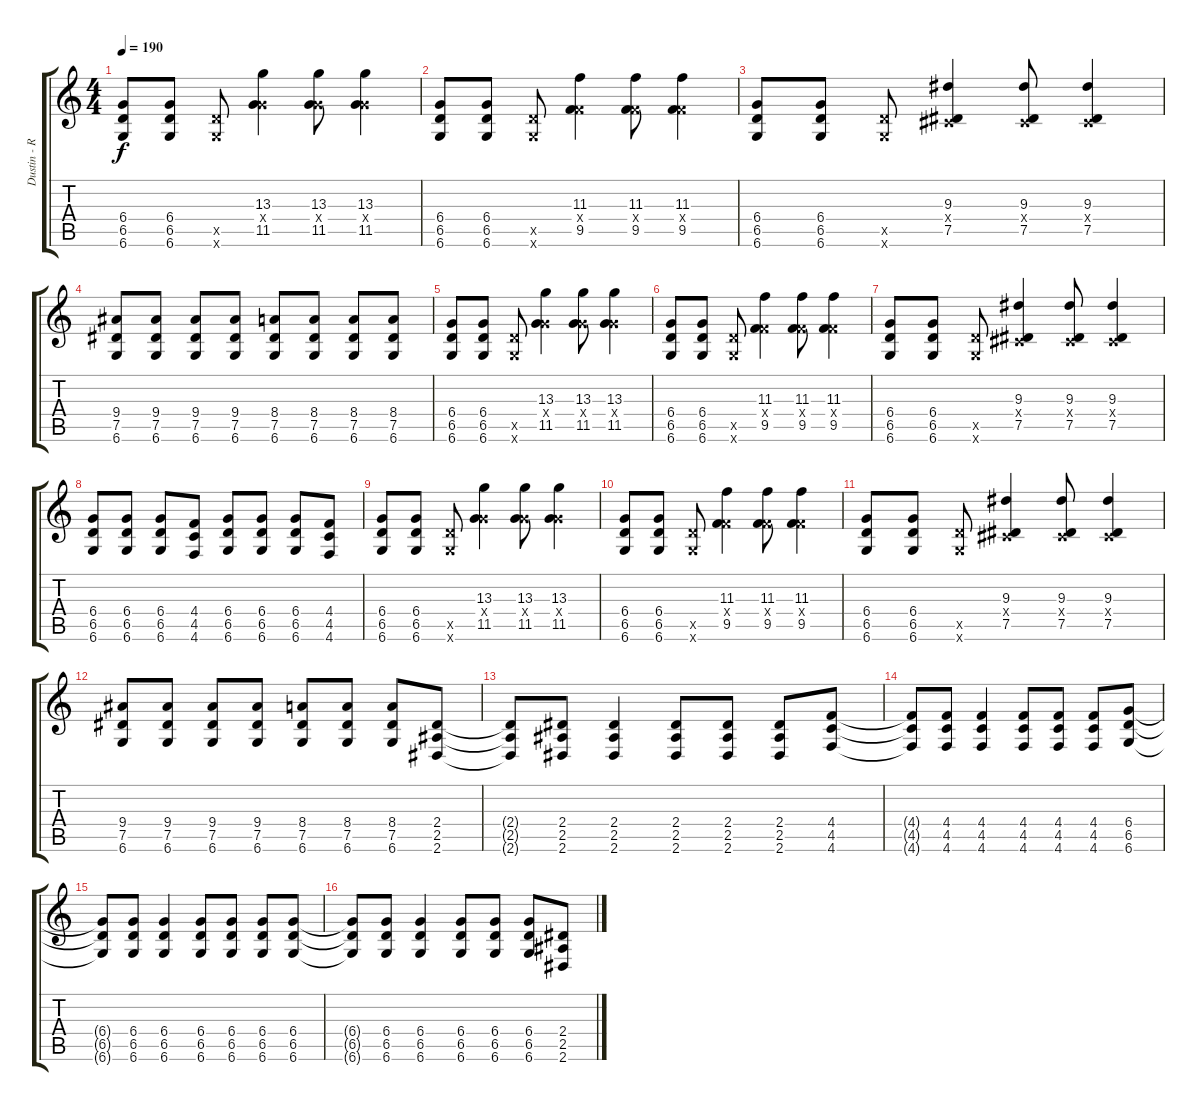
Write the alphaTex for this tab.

\track ("Dustin - Rythem" "Dustin - R") {instrument overdrivenguitar}
\staff {score tabs}
\tuning (Eb4 Bb3 Gb3 Db3 Ab2 Db2) {hide}
\ts (4 4)
\tempo 190
\clef g2
\ks c
(6.4 6.5 6.6).8{dy f} (6.4 6.5 6.6).8 (6.5{x} 6.6{x}).8 (13.3 6.4{x} 11.5).4 (13.3 6.4{x} 11.5).8 (13.3 6.4{x} 11.5).4 |
(6.4 6.5 6.6).8 (6.4 6.5 6.6).8 (6.5{x} 6.6{x}).8 (11.3 4.4{x} 9.5).4 (11.3 4.4{x} 9.5).8 (11.3 4.4{x} 9.5).4 |
(6.4 6.5 6.6).8 (6.4 6.5 6.6).8 (6.5{x} 6.6{x}).8 (9.3 0.4{x} 7.5).4 (9.3 0.4{x} 7.5).8 (9.3 0.4{x} 7.5).4 |
(9.4 7.5 6.6).8 (9.4 7.5 6.6).8 (9.4 7.5 6.6).8 (9.4 7.5 6.6).8 (8.4 7.5 6.6).8 (8.4 7.5 6.6).8 (8.4 7.5 6.6).8 (8.4 7.5 6.6).8 |
(6.4 6.5 6.6).8 (6.4 6.5 6.6).8 (6.5{x} 6.6{x}).8 (13.3 6.4{x} 11.5).4 (13.3 6.4{x} 11.5).8 (13.3 6.4{x} 11.5).4 |
(6.4 6.5 6.6).8 (6.4 6.5 6.6).8 (6.5{x} 6.6{x}).8 (11.3 4.4{x} 9.5).4 (11.3 4.4{x} 9.5).8 (11.3 4.4{x} 9.5).4 |
(6.4 6.5 6.6).8 (6.4 6.5 6.6).8 (6.5{x} 6.6{x}).8 (9.3 0.4{x} 7.5).4 (9.3 0.4{x} 7.5).8 (9.3 0.4{x} 7.5).4 |
(6.4 6.5 6.6).8 (6.4 6.5 6.6).8 (6.4 6.5 6.6).8 (4.4 4.5 4.6).8 (6.4 6.5 6.6).8 (6.4 6.5 6.6).8 (6.4 6.5 6.6).8 (4.4 4.5 4.6).8 |
(6.4 6.5 6.6).8 (6.4 6.5 6.6).8 (6.5{x} 6.6{x}).8 (13.3 6.4{x} 11.5).4 (13.3 6.4{x} 11.5).8 (13.3 6.4{x} 11.5).4 |
(6.4 6.5 6.6).8 (6.4 6.5 6.6).8 (6.5{x} 6.6{x}).8 (11.3 4.4{x} 9.5).4 (11.3 4.4{x} 9.5).8 (11.3 4.4{x} 9.5).4 |
(6.4 6.5 6.6).8 (6.4 6.5 6.6).8 (6.5{x} 6.6{x}).8 (9.3 0.4{x} 7.5).4 (9.3 0.4{x} 7.5).8 (9.3 0.4{x} 7.5).4 |
(9.4 7.5 6.6).8 (9.4 7.5 6.6).8 (9.4 7.5 6.6).8 (9.4 7.5 6.6).8 (8.4 7.5 6.6).8 (8.4 7.5 6.6).8 (8.4 7.5 6.6).8 (2.4 2.5 2.6).8 |
(2.4{t} 2.5{t} 2.6{t}).8 (2.4 2.5 2.6).8 (2.4 2.5 2.6).4 (2.4 2.5 2.6).8 (2.4 2.5 2.6).8 (2.4 2.5 2.6).8 (4.4 4.5 4.6).8 |
(4.4{t} 4.5{t} 4.6{t}).8 (4.4 4.5 4.6).8 (4.4 4.5 4.6).4 (4.4 4.5 4.6).8 (4.4 4.5 4.6).8 (4.4 4.5 4.6).8 (6.4 6.5 6.6).8 |
(6.4{t} 6.5{t} 6.6{t}).8 (6.4 6.5 6.6).8 (6.4 6.5 6.6).4 (6.4 6.5 6.6).8 (6.4 6.5 6.6).8 (6.4 6.5 6.6).8 (6.4 6.5 6.6).8 |
(6.4{t} 6.5{t} 6.6{t}).8 (6.4 6.5 6.6).8 (6.4 6.5 6.6).4 (6.4 6.5 6.6).8 (6.4 6.5 6.6).8 (6.4 6.5 6.6).8 (2.4 2.5 2.6).8
